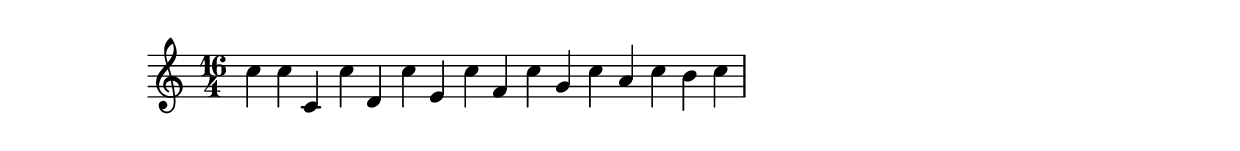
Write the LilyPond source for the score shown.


\version "2.1.30"

\header{

texidoc="

There are optical corrections to the spacing of stems. The overlap between 
two adjacent stems of different direction is used as a measure for how
much to correct."

}

\score { 
  \context Voice \notes\relative c {
  % make sure neutral is down.
    \override Stem  #'neutral-direction = #-1
	\time 16/4  c''4 c c,  c' d, c' e, c' f, c' g c a c b c
	
  }
  \paper {
    raggedright = ##t
  }  
}

